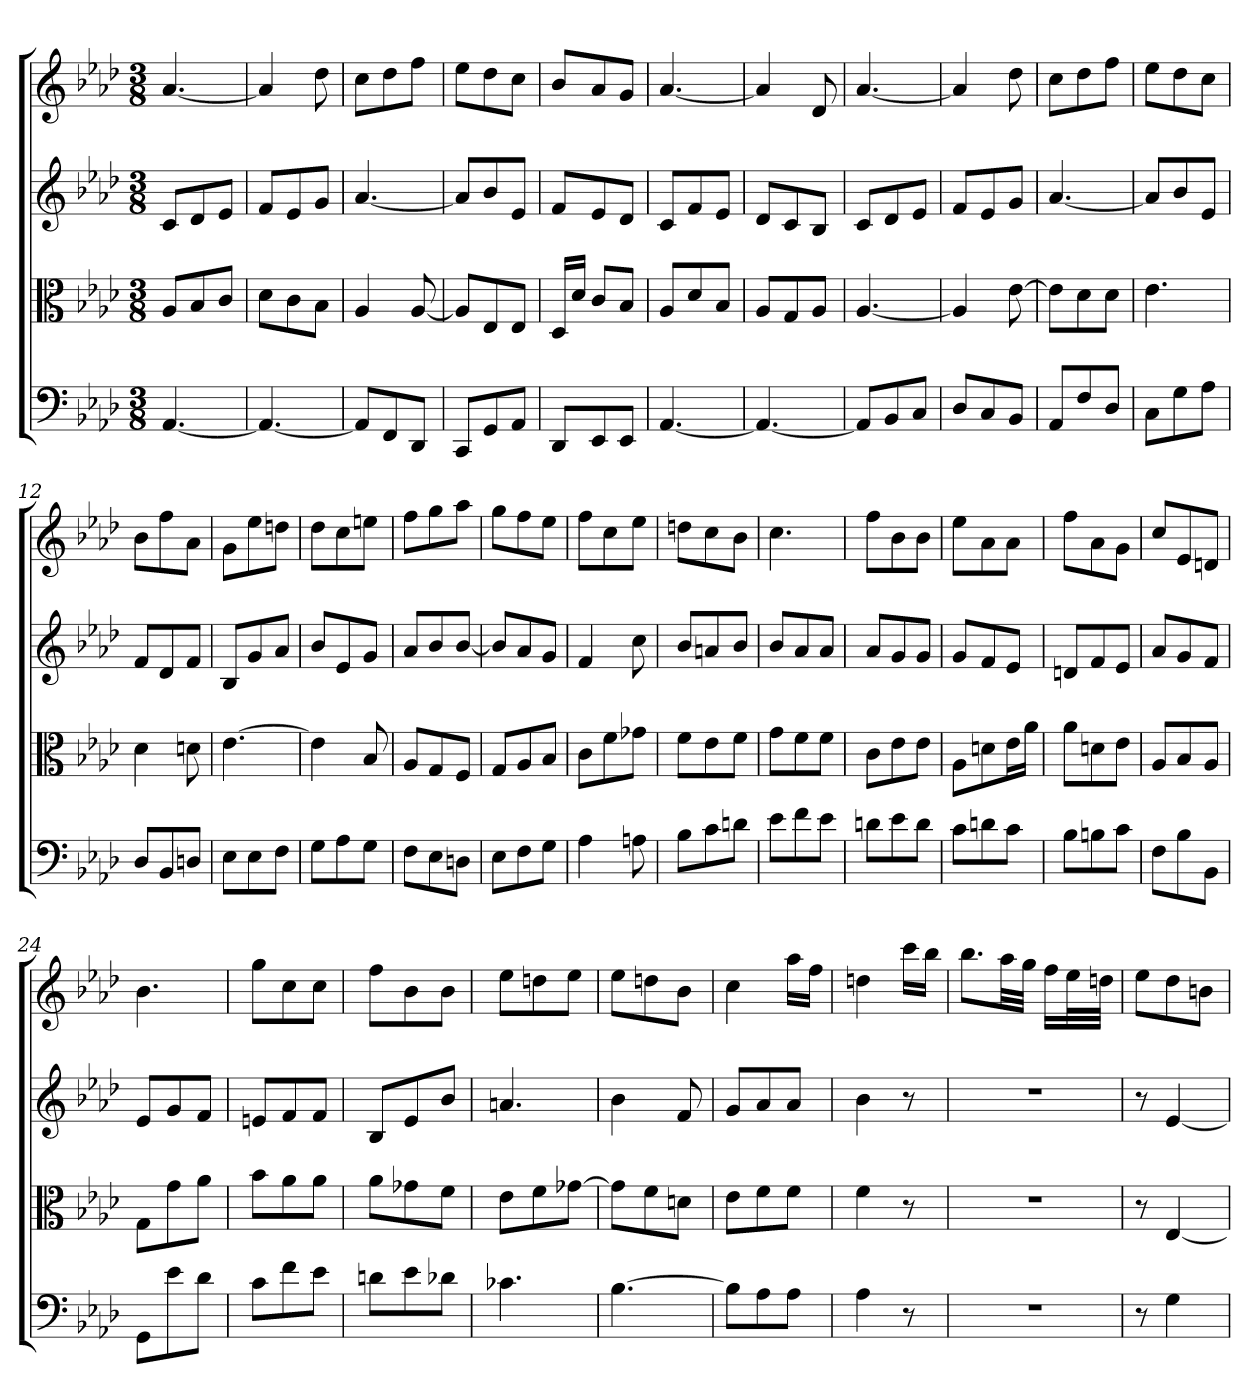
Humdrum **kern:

**kern	**kern	**kern	**kern
*part4	*part3	*part2	*part1
*staff4	*staff3	*staff2	*staff1
*clefF4	*clefC3	*clefG2	*clefG2
*k[b-e-a-d-]	*k[b-e-a-d-]	*k[b-e-a-d-]	*k[b-e-a-d-]
*A-:	*A-:	*A-:	*A-:
*M3/8	*M3/8	*M3/8	*M3/8
=	=	=	=
[4.AA-/	8A-/L	8c/L	[4.a-/
.	8B-/	8d-/	.
.	8c/J	8e-/J	.
=2	=2	=2	=2
4.AA-/_	8d-\L	8f/L	4a-/]
.	8c\	8e-/	.
.	8B-\J	8g/J	8dd-\
=3	=3	=3	=3
8AA-/L]	4A-/	[4.a-/	8cc\L
8FF/	.	.	8dd-\
8DD-/J	[8A-/	.	8ff\J
=4	=4	=4	=4
8CC/L	8A-/L]	8a-/L]	8ee-\L
8GG/	8E-/	8b-/	8dd-\
8AA-/J	8E-/J	8e-/J	8cc\J
=5	=5	=5	=5
8DD-/L	16D-/LL	8f/L	8b-/L
.	16d-/JJ	.	.
8EE-/	8c/L	8e-/	8a-/
8EE-/J	8B-/J	8d-/J	8g/J
=6	=6	=6	=6
[4.AA-/	8A-/L	8c/L	[4.a-/
.	8d-/	8f/	.
.	8B-/J	8e-/J	.
=7	=7	=7	=7
4.AA-/_	8A-/L	8d-/L	4a-/]
.	8G/	8c/	.
.	8A-/J	8B-/J	8d-/
=8	=8	=8	=8
8AA-/L]	[4.A-/	8c/L	[4.a-/
8BB-/	.	8d-/	.
8C/J	.	8e-/J	.
=9	=9	=9	=9
8D-/L	4A-/]	8f/L	4a-/]
8C/	.	8e-/	.
8BB-/J	[8e-\	8g/J	8dd-\
=10	=10	=10	=10
8AA-/L	8e-\L]	[4.a-/	8cc\L
8F/	8d-\	.	8dd-\
8D-/J	8d-\J	.	8ff\J
=11	=11	=11	=11
8C\L	4.e-\	8a-/L]	8ee-\L
8G\	.	8b-/	8dd-\
8A-\J	.	8e-/J	8cc\J
=12	=12	=12	=12
8D-/L	4d-\	8f/L	8b-\L
8BB-/	.	8d-/	8ff\
8Dn/J	8dn\	8f/J	8a-\J
=13	=13	=13	=13
8E-\L	[4.e-\	8B-/L	8g\L
8E-\	.	8g/	8ee-\
8F\J	.	8a-/J	8ddn\J
=14	=14	=14	=14
8G\L	4e-\]	8b-/L	8dd-\L
8A-\	.	8e-/	8cc\
8G\J	8B-/	8g/J	8een\J
=15	=15	=15	=15
8F\L	8A-/L	8a-/L	8ff\L
8E-\	8G/	8b-/	8gg\
8Dn\J	8F/J	[8b-/J	8aa-\J
=16	=16	=16	=16
8E-\L	8G/L	8b-/L]	8gg\L
8F\	8A-/	8a-/	8ff\
8G\J	8B-/J	8g/J	8ee-\J
=17	=17	=17	=17
4A-\	8c\L	4f/	8ff\L
.	8f\	.	8cc\
8An\	8g-X\J	8cc\	8ee-\J
=18	=18	=18	=18
8B-\L	8f\L	8b-/L	8ddn\L
8c\	8e-\	8an/	8cc\
8dn\J	8f\J	8b-/J	8b-\J
=19	=19	=19	=19
8e-\L	8g\L	8b-/L	4.cc\
8f\	8f\	8a-/	.
8e-\J	8f\J	8a-/J	.
=20	=20	=20	=20
8dn\L	8c\L	8a-/L	8ff\L
8e-\	8e-\	8g/	8b-\
8d\J	8e-\J	8g/J	8b-\J
=21	=21	=21	=21
8c\L	8A-\L	8g/L	8ee-\L
8dn\	8dn\	8f/	8a-\
8c\J	16e-\L	8e-/J	8a-\J
.	16a-\JJ	.	.
=22	=22	=22	=22
8B-\L	8a-\L	8dn/L	8ff\L
8Bn\	8dn\	8f/	8a-\
8c\J	8e-\J	8e-/J	8g\J
=23	=23	=23	=23
8F\L	8A-/L	8a-/L	8cc/L
8B-\	8B-/	8g/	8e-/
8BB-\J	8A-/J	8f/J	8dn/J
=24	=24	=24	=24
8GG\L	8G\L	8e-/L	4.b-\
8e-\	8g\	8g/	.
8d-\J	8a-\J	8f/J	.
=25	=25	=25	=25
8c\L	8b-\L	8en/L	8gg\L
8f\	8a-\	8f/	8cc\
8e-\J	8a-\J	8f/J	8cc\J
=26	=26	=26	=26
8dn\L	8a-\L	8B-/L	8ff\L
8e-\	8g-X\	8e-/	8b-\
8d-X\J	8f\J	8b-/J	8b-\J
=27	=27	=27	=27
4.c-X\	8e-\L	4.an/	8ee-\L
.	8f\	.	8ddn\
.	[8g-X\J	.	8ee-\J
=28	=28	=28	=28
[4.B-\	8g-\L]	4b-\	8ee-\L
.	8f\	.	8ddn\
.	8dn\J	8f/	8b-\J
=29	=29	=29	=29
8B-\L]	8e-\L	8g/L	4cc\
8A-\	8f\	8a-/	.
8A-\J	8f\J	8a-/J	16aa-\LL
.	.	.	16ff\JJ
=30	=30	=30	=30
4A-\	4f\	4b-\	4ddn\
8r	8r	8r	16ccc\LL
.	.	.	16bb-\JJ
=31	=31	=31	=31
4.r	4.r	4.r	8.bb-\L
.	.	.	32aa-\LL
.	.	.	32gg\JJJ
.	.	.	16ff\LL
.	.	.	32ee-\L
.	.	.	32ddn\JJJ
=32	=32	=32	=32
8r	8r	8r	8ee-\L
4G\	[4E-/	[4e-/	8dd-\
.	.	.	8bn\J
=	=	=	=
*-	*-	*-	*-
